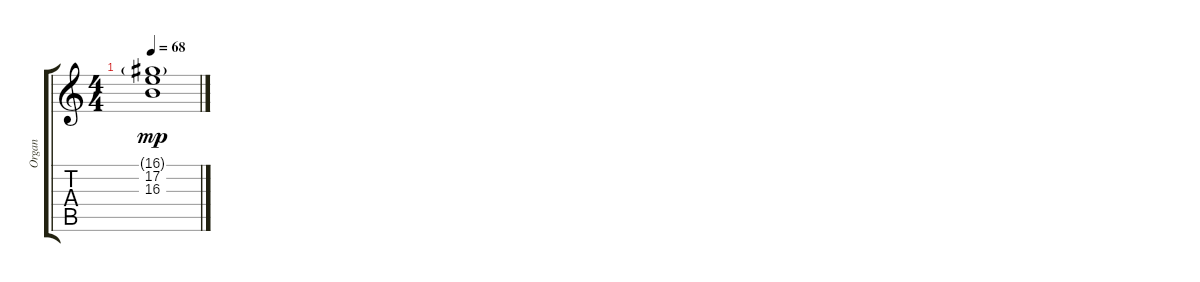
\track ("Organ" "Organ") {instrument drawbarorgan}
\staff {score tabs}
\tuning (E4 B3 G3 D3 A2 E2) {hide}
\ts (4 4)
\tempo 68
\clef g2
\ks c
(16.1{g} 17.2 16.3).1{dy mp}
